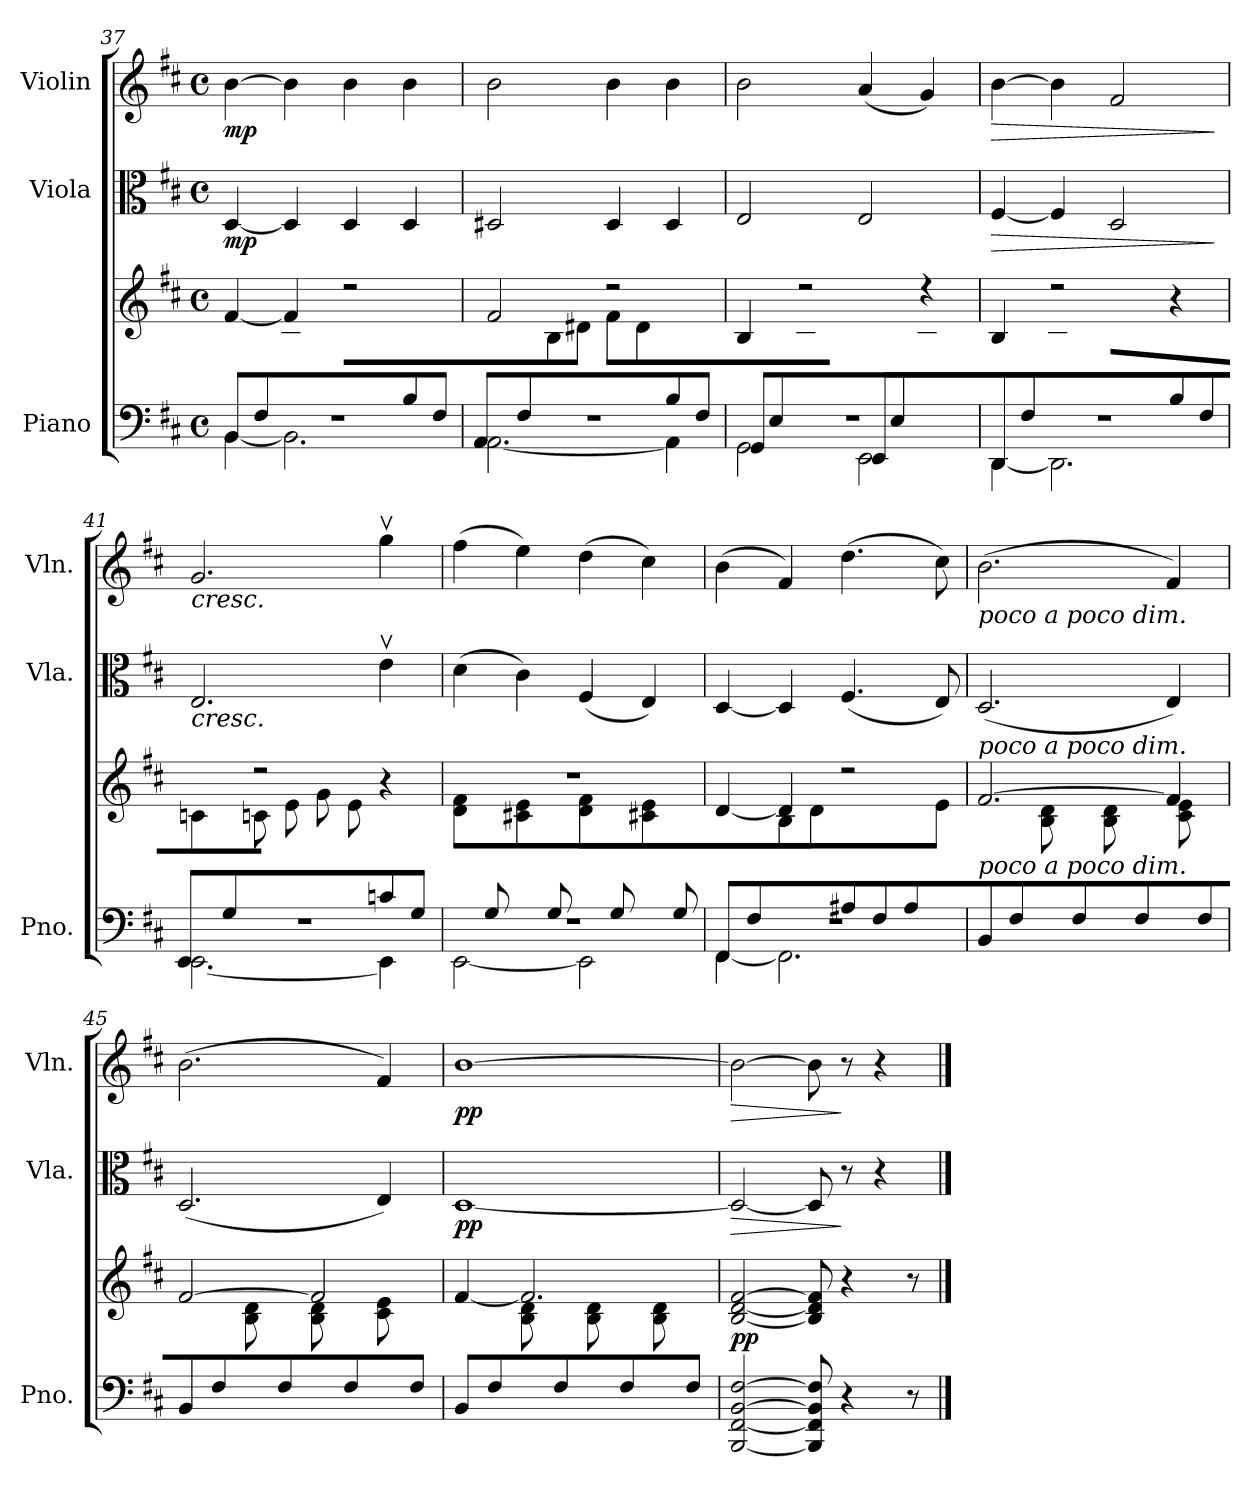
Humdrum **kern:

**kern	**kern	**dynam	**kern	**dynam	**kern	**dynam
*part3	*part3	*part3	*part2	*part2	*part1	*part1
*staff4	*staff3	*staff3/4	*staff2	*staff2	*staff1	*staff1
*I"Piano	*	*	*I"Viola	*	*I"Violin	*
*I'Pno.	*	*	*I'Vla.	*	*I'Vln.	*
*clefF4	*clefG2	*	*clefC3	*	*clefG2	*
*k[f#c#]	*k[f#c#]	*	*k[f#c#]	*	*k[f#c#]	*
*M4/4	*M4/4	*	*M4/4	*	*M4/4	*
*met(c)	*met(c)	*	*met(c)	*	*met(c)	*
=37	=37	=37	=37	=37	=37	=37
*^	*^	*	*	*	*	*
*	*^	*	*	*	*	*	*	*
!	!	!	!	!	!	!	!LO:DY:b	!	!LO:DY:b
1r	[4BB\	8BB/L	[4f#/	4ryy	.	[4D/	mp	[4b\	mp
.	.	8F#/	.	.	.	.	.	.	.
.	2.BB\]	2ryy	4f#/]	8B\	.	4D/]	.	4b\]	.
.	.	.	.	8d\J	.	.	.	.	.
.	.	.	2r	8f#\L	.	4D/	.	4b\	.
.	.	.	.	8d\	.	.	.	.	.
.	.	8B/	.	4ryy	.	4D/	.	4b\	.
.	.	8F#/J	.	.	.	.	.	.	.
=38	=38	=38	=38	=38	=38	=38	=38	=38	=38
1r	[2.AA\	8AA/L	2f#/	4ryy	.	2D#X/	.	2b\	.
.	.	8F#/	.	.	.	.	.	.	.
.	.	2ryy	.	8B\	.	.	.	.	.
.	.	.	.	8d#X\J	.	.	.	.	.
.	.	.	2r	8f#\L	.	4D#/	.	4b\	.
.	.	.	.	8d#\	.	.	.	.	.
.	4AA\]	8B/	.	4ryy	.	4D#/	.	4b\	.
.	.	8F#/J	.	.	.	.	.	.	.
!!LO:PB:g=z
=39	=39	=39	=39	=39	=39	=39	=39	=39	=39
1r	2GG\	8GG/L	4B/	4ryy	.	2E/	.	2b\	.
.	.	8E/	.	.	.	.	.	.	.
.	.	4ryy	2r	8B\	.	.	.	.	.
.	.	.	.	8e\J	.	.	.	.	.
.	2EE\	8EE/L	.	4ryy	.	2E/	.	(<4a/	.
.	.	8E/	.	.	.	.	.	.	.
.	.	4ryy	4r	8B\	.	.	.	4g/)	.
.	.	.	.	8e\J	.	.	.	.	.
=40	=40	=40	=40	=40	=40	=40	=40	=40	=40
!	!	!	!	!	!	!	!LO:HP:b	!	!LO:HP:b
1r	[4DD\	8DD/L	4B/	4ryy	.	[4F#/	>	[4b\	>
.	.	8F#/	.	.	.	.	.	.	.
.	2.DD\]	2ryy	2r	8B\	.	4F#/]	.	4b\]	.
.	.	.	.	8d\J	.	.	.	.	.
.	.	.	.	8f#\L	.	2D/	.	2f#/	.
.	.	.	.	8d\	.	.	.	.	.
.	.	8B/	4r	4ryy	.	.	.	.	.
.	.	8F#/J	.	.	.	.	.	.	.
*v	*v	*v	*	*	*	*	*	*	*
*	*v	*v	*	*	*	*	*
.	.	.	.	]	.	]
=41	=41	=41	=41	=41	=41	=41
*^	*^	*	*	*	*	*
*	*^	*	*	*	*	*	*	*
!	!	!	!	!	!	!	!	!LO:TX:b:i:t=cresc.	!
!	!	!	!	!	!	!LO:TX:b:i:t=cresc.	!	!	!
1r	[2.EE\	8EE/L	4cn/	4ryy	.	2.E/	.	2.g/	.
.	.	8G/	.	.	.	.	.	.	.
.	.	2ryy	2r	8cn\	.	.	.	.	.
.	.	.	.	8e\J	.	.	.	.	.
.	.	.	.	8g\L	.	.	.	.	.
.	.	.	.	8e\	.	.	.	.	.
.	4EE\]	8c/	4r	4ryy	.	4ev\	.	4ggv\	.
.	.	8G/J	.	.	.	.	.	.	.
=42	=42	=42	=42	=42	=42	=42	=42	=42	=42
1r	[2EE\	8ryy	1r	8d\ 8f#\L	.	(>4d\	.	(>4ff#\	.
.	.	8G/	.	8ryy	.	.	.	.	.
.	.	8ryy	.	8c#X\ 8e\	.	4c#\)	.	4ee\)	.
.	.	8G/J	.	8ryy	.	.	.	.	.
.	2EE\]	8ryy	.	8d\ 8f#\L	.	(<4F#/	.	(>4dd\	.
.	.	8G/	.	8ryy	.	.	.	.	.
.	.	8ryy	.	8c#X\ 8e\	.	4E/)	.	4cc#\)	.
.	.	8G/J	.	8ryy	.	.	.	.	.
=43	=43	=43	=43	=43	=43	=43	=43	=43	=43
1r	[4FF#\	8FF#/L	[4d/	4ryy	.	[4D/	.	(>4b\	.
.	.	8F#/	.	.	.	.	.	.	.
.	2.FF#\]	4ryy	4d/]	8B\	.	4D/]	.	4f#/)	.
.	.	.	.	8d\J	.	.	.	.	.
.	.	8A#X/L	2r	4.ryy	.	(<4.F#/	.	(>4.dd\	.
.	.	8F#/	.	.	.	.	.	.	.
.	.	8A#/	.	.	.	.	.	.	.
.	.	8ryy	.	8e\J	.	8E/)	.	8cc#\)	.
!!LO:LB:g=z
=44	=44	=44	=44	=44	=44	=44	=44	=44	=44
!	!	!	!	!	!	!	!	!LO:TX:b:i:t=poco a poco dim.	!
!	!	!	!	!	!	!LO:TX:b:i:t=poco a poco dim.	!	!	!
!	!	!	!LO:TX:b:i:t=poco a poco dim.	!	!	!	!	!	!
*v	*v	*v	*	*	*	*	*	*	*
8BB/L	[2.f#/	4ryy	.	(<2.D/	.	(>2.b\	.
8F#/	.	.	.	.	.	.	.
8ryy	.	8B\ 8d\	.	.	.	.	.
8F#/J	.	8ryy	.	.	.	.	.
8ryy	.	8B\ 8d\L	.	.	.	.	.
8F#/	.	8ryy	.	.	.	.	.
8ryy	4f#/]	8c#\ 8e\	.	4E/)	.	4f#/)	.
8F#/J	.	8ryy	.	.	.	.	.
=45	=45	=45	=45	=45	=45	=45	=45
8BB/L	[2f#/	4ryy	.	(<2.D/	.	(>2.b\	.
8F#/	.	.	.	.	.	.	.
8ryy	.	8B\ 8d\	.	.	.	.	.
8F#/J	.	8ryy	.	.	.	.	.
8ryy	2f#/]	8B\ 8d\L	.	.	.	.	.
8F#/	.	8ryy	.	.	.	.	.
8ryy	.	8c#\ 8e\	.	4E/)	.	4f#/)	.
8F#/J	.	8ryy	.	.	.	.	.
=46	=46	=46	=46	=46	=46	=46	=46
!	!	!	!	!	!LO:DY:b	!	!LO:DY:b
8BB/L	[4f#/	4ryy	.	[1D	pp	[1b	pp
8F#/	.	.	.	.	.	.	.
8ryy	2.f#/]	8B\ 8d\	.	.	.	.	.
8F#/J	.	8ryy	.	.	.	.	.
8ryy	.	8B\ 8d\L	.	.	.	.	.
8F#/	.	8ryy	.	.	.	.	.
8ryy	.	8B\ 8d\	.	.	.	.	.
8F#/J	.	8ryy	.	.	.	.	.
=47	=47	=47	=47	=47	=47	=47	=47
!	!	!	!LO:DY:a=2	!	!LO:HP:b	!	!LO:HP:b
*	*v	*v	*	*	*	*	*
[2BBB/ [2FF#/ [2BB/ [2F#/	[2B/ [2d/ [2f#/	pp	2D/_	>	2b\_	>
8BBB/] 8FF#/] 8BB/] 8F#/]	8B/] 8d/] 8f#/]	.	8D/]	.	8b\]	.
4r	4r	.	8r	]	8r	]
.	.	.	4r	.	4r	.
8r	8r	.	.	.	.	.
==	==	==	==	==	==	==
*-	*-	*-	*-	*-	*-	*-
